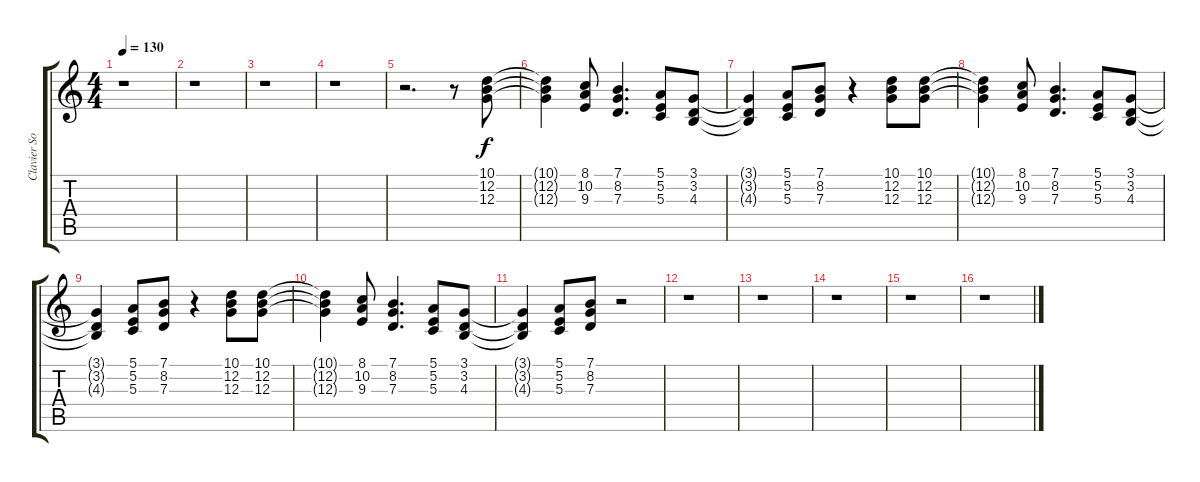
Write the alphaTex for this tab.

\track ("Clavier Solo" "Clavier So") {instrument lead1square}
\staff {score tabs}
\tuning (E4 B3 G3 D3 A2 E2) {hide}
\ts (4 4)
\tempo 130
\clef g2
\ks c
r.1{dy ff} |
r.1 |
r.1 |
r.1 |
r.2{d} r.8 (10.1 12.2 12.3).8{dy f} |
(10.1{t} 12.2{t} 12.3{t}).4 (8.1 10.2 9.3).8 (7.1 8.2 7.3).4{d} (5.1 5.2 5.3).8 (3.1 3.2 4.3).8 |
(3.1{t} 3.2{t} 4.3{t}).4 (5.1 5.2 5.3).8 (7.1 8.2 7.3).8 r.4 (10.1 12.2 12.3).8 (10.1 12.2 12.3).8 |
(10.1{t} 12.2{t} 12.3{t}).4 (8.1 10.2 9.3).8 (7.1 8.2 7.3).4{d} (5.1 5.2 5.3).8 (3.1 3.2 4.3).8 |
(3.1{t} 3.2{t} 4.3{t}).4 (5.1 5.2 5.3).8 (7.1 8.2 7.3).8 r.4 (10.1 12.2 12.3).8 (10.1 12.2 12.3).8 |
(10.1{t} 12.2{t} 12.3{t}).4 (8.1 10.2 9.3).8 (7.1 8.2 7.3).4{d} (5.1 5.2 5.3).8 (3.1 3.2 4.3).8 |
(3.1{t} 3.2{t} 4.3{t}).4 (5.1 5.2 5.3).8 (7.1 8.2 7.3).8 r.2 |
r.1 |
r.1 |
r.1 |
r.1 |
r.1
